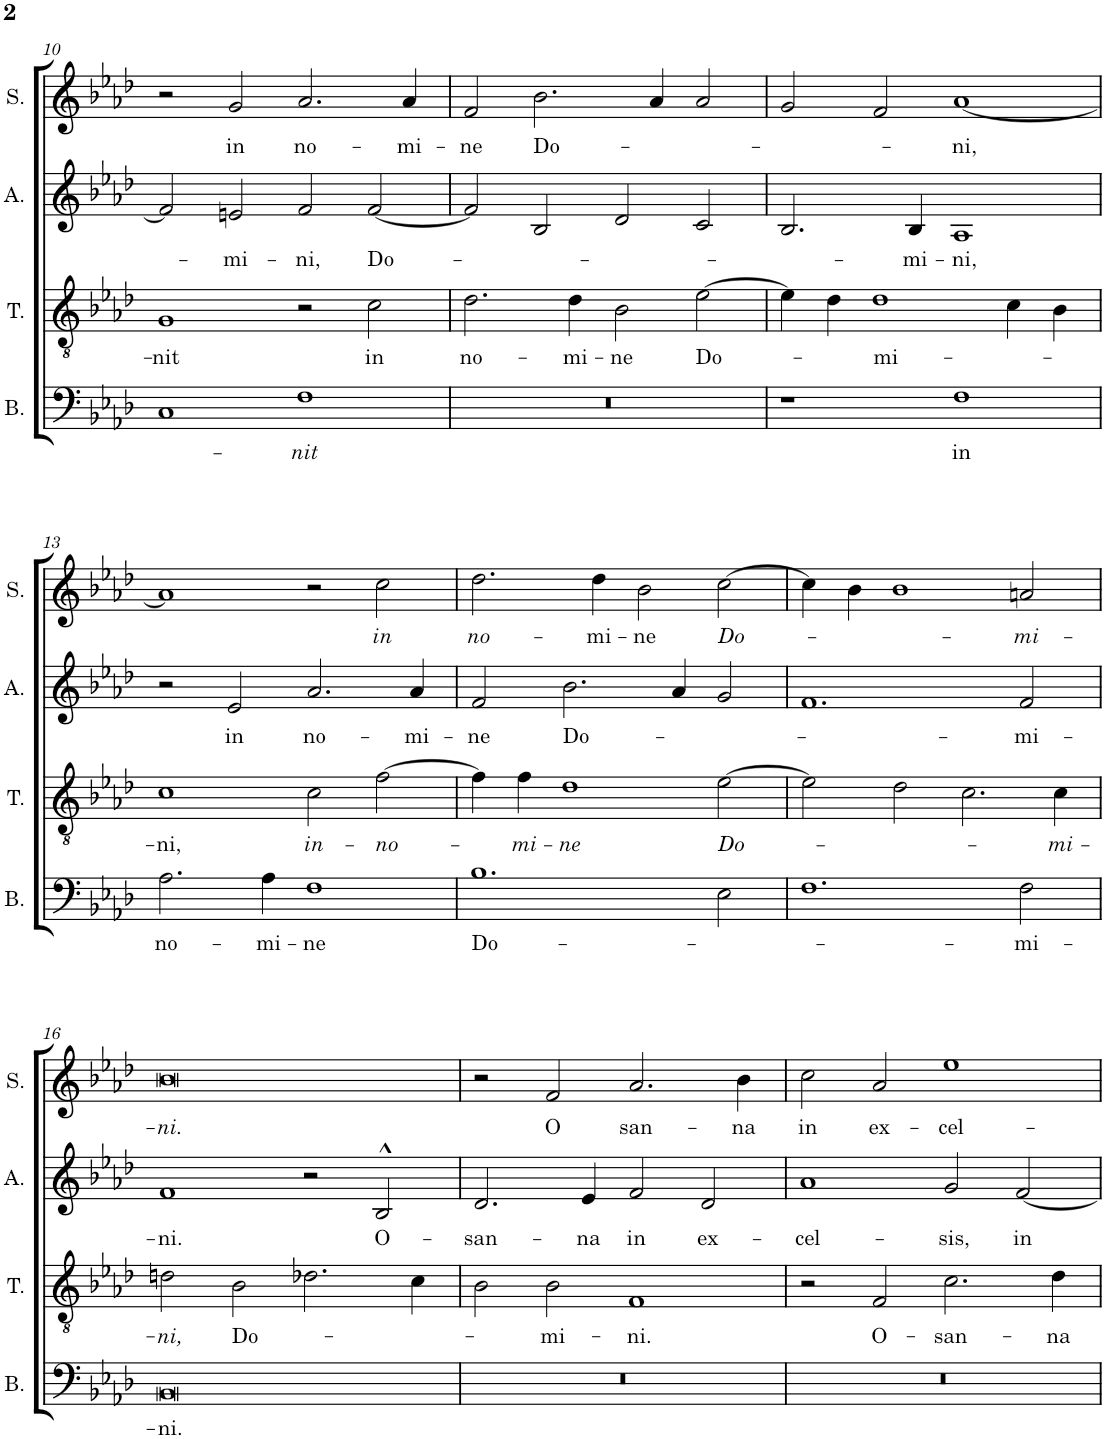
**kern	**text	**kern	**text	**kern	**text	**kern	**text
*part4	*part4	*part3	*part3	*part2	*part2	*part1	*part1
*staff4	*staff4	*staff3	*staff3	*staff2	*staff2	*staff1	*staff1
*I"Bass	*	*I"Tenor	*	*I"Alto	*	*I"Soprano	*
*I'B.	*	*I'T.	*	*I'A.	*	*I'S.	*
!!LO:PB:g=z
*clefF4	*	*clefGv2	*	*clefG2	*	*clefG2	*
*k[b-e-a-d-]	*	*k[b-e-a-d-]	*	*k[b-e-a-d-]	*	*k[b-e-a-d-]	*
*M4/2	*	*M4/2	*	*M4/2	*	*M4/2	*
=10	=10	=10	=10	=10	=10	=10	=10
!	!	!	!LO:LY:b	!	!	!	!
1C	.	1G	-nit	2f/]	.	2r	.
!	!	!	!	!	!LO:LY:b	!	!LO:LY:b
.	.	.	.	2en/	-mi-	2g/	in
!	!LO:LY:b	!	!	!	!LO:LY:b	!	!LO:LY:b
1F	-nit	2r	.	2f/	-ni,	2.a-/	no-
!	!	!	!LO:LY:b	!	!LO:LY:b	!	!
.	.	2c\	in	[2f/	Do-	.	.
!	!	!	!	!	!	!	!LO:LY:b
.	.	.	.	.	.	4a-/	-mi-
=11	=11	=11	=11	=11	=11	=11	=11
!	!	!	!LO:LY:b	!	!	!	!LO:LY:b
0r	.	2.d-\	no-	2f/]	.	2f/	-ne
!	!	!	!	!	!	!	!LO:LY:b
.	.	.	.	2B-/	.	2.b-\	Do-
!	!	!	!LO:LY:b	!	!	!	!
.	.	4d-\	-mi-	.	.	.	.
!	!	!	!LO:LY:b	!	!	!	!
.	.	2B-\	-ne	2d-/	.	.	.
.	.	.	.	.	.	4a-/	.
!	!	!	!LO:LY:b	!	!	!	!
.	.	[2e-\	Do-	2c/	.	2a-/	.
=12	=12	=12	=12	=12	=12	=12	=12
1r	.	4e-\]	.	2.B-/	.	2g/	.
.	.	4d-\	.	.	.	.	.
!	!	!	!LO:LY:b	!	!	!	!
.	.	1d-	-mi-	.	.	2f/	.
!	!	!	!	!	!LO:LY:b	!	!
.	.	.	.	4B-/	-mi-	.	.
!	!LO:LY:b	!	!	!	!LO:LY:b	!	!LO:LY:b
1F	in	.	.	1A-	-ni,	[1a-	-ni,
.	.	4c\	.	.	.	.	.
.	.	4B-\	.	.	.	.	.
!!LO:LB:g=z
=13	=13	=13	=13	=13	=13	=13	=13
!	!LO:LY:b	!	!LO:LY:b	!	!	!	!
2.A-\	no-	1c	-ni,	2r	.	1a-]	.
!	!	!	!	!	!LO:LY:b	!	!
.	.	.	.	2e-/	in	.	.
!	!LO:LY:b	!	!	!	!	!	!
4A-\	-mi-	.	.	.	.	.	.
!	!LO:LY:b	!	!LO:LY:b	!	!LO:LY:b	!	!
1F	-ne	2c\	in-	2.a-/	no-	2r	.
!	!	!	!LO:LY:b	!	!	!	!LO:LY:b
.	.	[2f\	-no-	.	.	2cc\	in
!	!	!	!	!	!LO:LY:b	!	!
.	.	.	.	4a-/	-mi-	.	.
=14	=14	=14	=14	=14	=14	=14	=14
!	!LO:LY:b	!	!	!	!LO:LY:b	!	!LO:LY:b
1.B-	Do-	4f\]	.	2f/	-ne	2.dd-\	no-
!	!	!	!LO:LY:b	!	!	!	!
.	.	4f\	-mi-	.	.	.	.
!	!	!	!LO:LY:b	!	!LO:LY:b	!	!
.	.	1d-	-ne	2.b-\	Do-	.	.
!	!	!	!	!	!	!	!LO:LY:b
.	.	.	.	.	.	4dd-\	-mi-
!	!	!	!	!	!	!	!LO:LY:b
.	.	.	.	.	.	2b-\	-ne
.	.	.	.	4a-/	.	.	.
!	!	!	!LO:LY:b	!	!	!	!LO:LY:b
2E-\	.	[2e-\	Do-	2g/	.	[2cc\	Do-
=15	=15	=15	=15	=15	=15	=15	=15
1.F	.	2e-\]	.	1.f	.	4cc\]	.
.	.	.	.	.	.	4b-\	.
.	.	2d-\	.	.	.	1b-	.
.	.	2.c\	.	.	.	.	.
!	!LO:LY:b	!	!	!	!LO:LY:b	!	!LO:LY:b
2F\	-mi-	.	.	2f/	-mi-	2an/	-mi-
!	!	!	!LO:LY:b	!	!	!	!
.	.	4c\	-mi-	.	.	.	.
!!LO:LB:g=z
=16	=16	=16	=16	=16	=16	=16	=16
!	!LO:LY:b	!	!LO:LY:b	!	!LO:LY:b	!	!LO:LY:b
0BB-	-ni.	2dn\	-ni,	1f	-ni.	0b-	-ni.
!	!	!	!LO:LY:b	!	!	!	!
.	.	2B-\	Do-	.	.	.	.
.	.	2.d-X\	.	2r	.	.	.
!	!	!	!	!	!LO:LY:b	!	!
.	.	.	.	2B-^^/	O-	.	.
.	.	4c\	.	.	.	.	.
=17	=17	=17	=17	=17	=17	=17	=17
!	!	!	!	!	!LO:LY:b	!	!
0r	.	2B-\	.	2.d-/	-san-	2r	.
!	!	!	!LO:LY:b	!	!	!	!LO:LY:b
.	.	2B-\	-mi-	.	.	2f/	O
!	!	!	!	!	!LO:LY:b	!	!
.	.	.	.	4e-/	-na	.	.
!	!	!	!LO:LY:b	!	!LO:LY:b	!	!LO:LY:b
.	.	1F	-ni.	2f/	in	2.a-/	san-
!	!	!	!	!	!LO:LY:b	!	!
.	.	.	.	2d-/	ex-	.	.
!	!	!	!	!	!	!	!LO:LY:b
.	.	.	.	.	.	4b-\	-na
=18	=18	=18	=18	=18	=18	=18	=18
!	!	!	!	!	!LO:LY:b	!	!LO:LY:b
0r	.	2r	.	1a-	-cel-	2cc\	in
!	!	!	!LO:LY:b	!	!	!	!LO:LY:b
.	.	2F/	O-	.	.	2a-/	ex-
!	!	!	!LO:LY:b	!	!LO:LY:b	!	!LO:LY:b
.	.	2.c\	-san-	2g/	-sis,	1ee-	-cel-
!	!	!	!	!	!LO:LY:b	!	!
.	.	.	.	[2f/	in	.	.
!	!	!	!LO:LY:b	!	!	!	!
.	.	4d-\	-na	.	.	.	.
=	=	=	=	=	=	=	=
*-	*-	*-	*-	*-	*-	*-	*-
